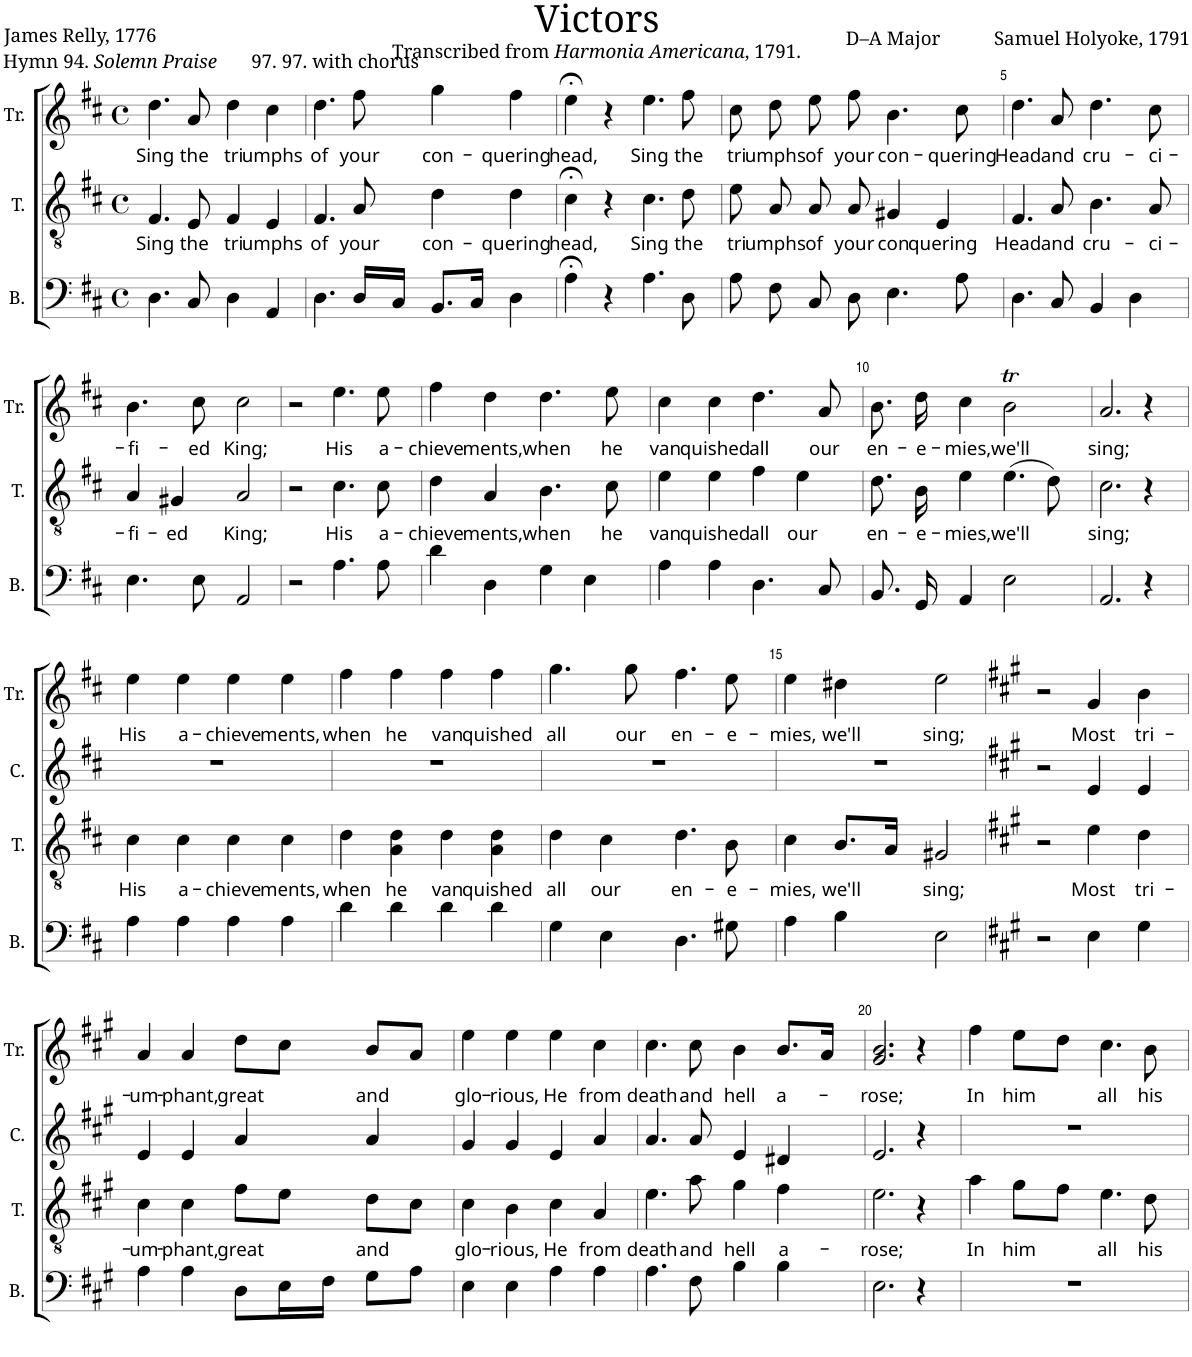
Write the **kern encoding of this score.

**kern	**kern	**text	**kern	**kern	**text
*part4	*part3	*part3	*part2	*part1	*part1
*staff4	*staff3	*staff3	*staff2	*staff1	*staff1
*I"B.	*I"T.	*	*I"C.	*I"Tr.	*
*I'B.	*I'T.	*	*I'C.	*I'Tr.	*
*	*	*	*stria5	*	*
*clefF4	*clefGv2	*	*clefG2	*clefG2	*
*k[f#c#]	*k[f#c#]	*	*k[f#c#]	*k[f#c#]	*
*M4/4	*M4/4	*	*M4/4	*M4/4	*
*met(c)	*met(c)	*	*met(c)	*met(c)	*
=1	=1	=1	=1	=1	=1
!	!	!LO:LY:b	!	!	!LO:LY:b
4.D\	4.F#/	Sing	1r	4.dd\	Sing
!	!	!LO:LY:b	!	!	!LO:LY:b
8C#/	8E/	the	.	8a/	the
!	!	!LO:LY:b	!	!	!LO:LY:b
4D\	4F#/	tri-	.	4dd\	tri-
!	!	!LO:LY:b	!	!	!LO:LY:b
4AA/	4E/	-umphs	.	4cc#\	-umphs
=2	=2	=2	=2	=2	=2
!	!	!LO:LY:b	!	!	!LO:LY:b
4.D\	4.F#/	of	1r	4.dd\	of
!	!	!LO:LY:b	!	!	!LO:LY:b
16D/LL	8A/	your	.	8ff#\	your
16C#/JJ	.	.	.	.	.
!	!	!LO:LY:b	!	!	!LO:LY:b
8.BB/L	4d\	con-	.	4gg\	con-
16C#/Jk	.	.	.	.	.
!	!	!LO:LY:b	!	!	!LO:LY:b
4D\	4d\	-quering	.	4ff#\	-quering
=3	=3	=3	=3	=3	=3
!	!	!LO:LY:b	!	!	!LO:LY:b
4A;<\	4c#;<\	head,	1r	4ee;<\	head,
4r	4r	.	.	4r	.
!	!	!LO:LY:b	!	!	!LO:LY:b
4.A\	4.c#\	Sing	.	4.ee\	Sing
!	!	!LO:LY:b	!	!	!LO:LY:b
8D\	8d\	the	.	8ff#\	the
=4	=4	=4	=4	=4	=4
!	!	!LO:LY:b	!	!	!LO:LY:b
8A\	8e\	tri-	1r	8cc#\	tri-
!	!	!LO:LY:b	!	!	!LO:LY:b
8F#\	8A/	-umphs	.	8dd\	-umphs
!	!	!LO:LY:b	!	!	!LO:LY:b
8C#/	8A/	of	.	8ee\	of
!	!	!LO:LY:b	!	!	!LO:LY:b
8D\	8A/	your	.	8ff#\	your
!	!	!LO:LY:b	!	!	!LO:LY:b
4.E\	4G#X/	con-	.	4.b\	con-
!	!	!LO:LY:b	!	!	!
.	4E/	-quering	.	.	.
!	!	!	!	!	!LO:LY:b
8A\	.	.	.	8cc#\	-quering
=5	=5	=5	=5	=5	=5
!	!	!LO:LY:b	!	!	!LO:LY:b
4.D\	4.F#/	Head	1r	4.dd\	Head
!	!	!LO:LY:b	!	!	!LO:LY:b
8C#/	8A/	and	.	8a/	and
!	!	!LO:LY:b	!	!	!LO:LY:b
4BB/	4.B\	cru-	.	4.dd\	cru-
4D\	.	.	.	.	.
!	!	!LO:LY:b	!	!	!LO:LY:b
.	8A/	-ci-	.	8cc#\	-ci-
!!LO:LB:g=z
=6	=6	=6	=6	=6	=6
!	!	!LO:LY:b	!	!	!LO:LY:b
4.E\	4A/	-fi-	1r	4.b\	-fi-
!	!	!LO:LY:b	!	!	!
.	4G#X/	-ed	.	.	.
!	!	!	!	!	!LO:LY:b
8E\	.	.	.	8cc#\	-ed
!	!	!LO:LY:b	!	!	!LO:LY:b
2AA/	2A/	King;	.	2cc#\	King;
=7	=7	=7	=7	=7	=7
2r	2r	.	1r	2r	.
!	!	!LO:LY:b	!	!	!LO:LY:b
4.A\	4.c#\	His	.	4.ee\	His
!	!	!LO:LY:b	!	!	!LO:LY:b
8A\	8c#\	a-	.	8ee\	a-
=8	=8	=8	=8	=8	=8
!	!	!LO:LY:b	!	!	!LO:LY:b
4d\	4d\	-chieve-	1r	4ff#\	-chieve-
!	!	!LO:LY:b	!	!	!LO:LY:b
4D\	4A/	-ments,	.	4dd\	-ments,
!	!	!LO:LY:b	!	!	!LO:LY:b
4G\	4.B\	when	.	4.dd\	when
4E\	.	.	.	.	.
!	!	!LO:LY:b	!	!	!LO:LY:b
.	8c#\	he	.	8ee\	he
=9	=9	=9	=9	=9	=9
!	!	!LO:LY:b	!	!	!LO:LY:b
4A\	4e\	van-	1r	4cc#\	van-
!	!	!LO:LY:b	!	!	!LO:LY:b
4A\	4e\	-quished	.	4cc#\	-quished
!	!	!LO:LY:b	!	!	!LO:LY:b
4.D\	4f#\	all	.	4.dd\	all
!	!	!LO:LY:b	!	!	!
.	4e\	our	.	.	.
!	!	!	!	!	!LO:LY:b
8C#/	.	.	.	8a/	our
=10	=10	=10	=10	=10	=10
!	!	!LO:LY:b	!	!	!LO:LY:b
8.BB/	8.d\	en-	1r	8.b\	en-
!	!	!LO:LY:b	!	!	!LO:LY:b
16GG/	16B\	-e-	.	16dd\	-e-
!	!	!LO:LY:b	!	!	!LO:LY:b
4AA/	4e\	-mies,	.	4cc#\	-mies,
!	!	!LO:LY:b	!	!	!LO:LY:b
2E\	(4.e\	we'll	.	2bT\	we'll
.	8d\)	.	.	.	.
=11	=11	=11	=11	=11	=11
!	!	!LO:LY:b	!	!	!LO:LY:b
2.AA/	2.c#\	sing;	1r	2.a/	sing;
4r	4r	.	.	4r	.
!!LO:LB:g=z
=12	=12	=12	=12	=12	=12
!	!	!LO:LY:b	!	!	!LO:LY:b
4A\	4c#\	His	1r	4ee\	His
!	!	!LO:LY:b	!	!	!LO:LY:b
4A\	4c#\	a-	.	4ee\	a-
!	!	!LO:LY:b	!	!	!LO:LY:b
4A\	4c#\	-chieve-	.	4ee\	-chieve-
!	!	!LO:LY:b	!	!	!LO:LY:b
4A\	4c#\	-ments,	.	4ee\	-ments,
=13	=13	=13	=13	=13	=13
!	!	!LO:LY:b	!	!	!LO:LY:b
4d\	4d\	when	1r	4ff#\	when
!	!	!LO:LY:b	!	!	!LO:LY:b
4d\	4A\ 4d\	he	.	4ff#\	he
!	!	!LO:LY:b	!	!	!LO:LY:b
4d\	4d\	van-	.	4ff#\	van-
!	!	!LO:LY:b	!	!	!LO:LY:b
4d\	4A\ 4d\	-quished	.	4ff#\	-quished
=14	=14	=14	=14	=14	=14
!	!	!LO:LY:b	!	!	!LO:LY:b
4G\	4d\	all	1r	4.gg\	all
!	!	!LO:LY:b	!	!	!
4E\	4c#\	our	.	.	.
!	!	!	!	!	!LO:LY:b
.	.	.	.	8gg\	our
!	!	!LO:LY:b	!	!	!LO:LY:b
4.D\	4.d\	en-	.	4.ff#\	en-
!	!	!LO:LY:b	!	!	!LO:LY:b
8G#X\	8B\	-e-	.	8ee\	-e-
=15	=15	=15	=15	=15	=15
!	!	!LO:LY:b	!	!	!LO:LY:b
4A\	4c#\	-mies,	1r	4ee\	-mies,
!	!	!LO:LY:b	!	!	!LO:LY:b
4B\	8.B/L	we'll	.	4dd#X\	we'll
.	16A/Jk	.	.	.	.
!	!	!LO:LY:b	!	!	!LO:LY:b
2E\	2G#X/	sing;	.	2ee\	sing;
=16	=16	=16	=16	=16	=16
*k[f#c#g#]	*k[f#c#g#]	*	*k[f#c#g#]	*k[f#c#g#]	*
2r	2r	.	2r	2r	.
!	!	!LO:LY:b	!	!	!LO:LY:b
4E\	4e\	Most	4e/	4g#/	Most
!	!	!LO:LY:b	!	!	!LO:LY:b
4G#\	4d\	tri-	4e/	4b\	tri-
!!LO:LB:g=z
=17	=17	=17	=17	=17	=17
!	!	!LO:LY:b	!	!	!LO:LY:b
4A\	4c#\	-um-	4e/	4a/	-um-
!	!	!LO:LY:b	!	!	!LO:LY:b
4A\	4c#\	-phant,	4e/	4a/	-phant,
!	!	!LO:LY:b	!	!	!LO:LY:b
8D\L	8f#\L	great	4a/	8dd\L	great
16E\L	8e\J	.	.	8cc#\J	.
16F#\JJ	.	.	.	.	.
!	!	!LO:LY:b	!	!	!LO:LY:b
8G#\L	8d\L	and	4a/	8b/L	and
8A\J	8c#\J	.	.	8a/J	.
=18	=18	=18	=18	=18	=18
!	!	!LO:LY:b	!	!	!LO:LY:b
4E\	4c#\	glo-	4g#/	4ee\	glo-
!	!	!LO:LY:b	!	!	!LO:LY:b
4E\	4B\	-rious,	4g#/	4ee\	-rious,
!	!	!LO:LY:b	!	!	!LO:LY:b
4A\	4c#\	He	4e/	4ee\	He
!	!	!LO:LY:b	!	!	!LO:LY:b
4A\	4A/	from	4a/	4cc#\	from
=19	=19	=19	=19	=19	=19
!	!	!LO:LY:b	!	!	!LO:LY:b
4.A\	4.e\	death	4.a/	4.cc#\	death
!	!	!LO:LY:b	!	!	!LO:LY:b
8F#\	8a\	and	8a/	8cc#\	and
!	!	!LO:LY:b	!	!	!LO:LY:b
4B\	4g#\	hell	4e/	4b\	hell
!	!	!LO:LY:b	!	!	!LO:LY:b
4B\	4f#\	a-	4d#X/	8.b/L	a-
.	.	.	.	16a/Jk	.
=20	=20	=20	=20	=20	=20
!	!	!LO:LY:b	!	!	!LO:LY:b
2.E\	2.e\	-rose;	2.e/	2.g#/ 2.b/	-rose;
4r	4r	.	4r	4r	.
=21	=21	=21	=21	=21	=21
!	!	!LO:LY:b	!	!	!LO:LY:b
1r	4a\	In	1r	4ff#\	In
!	!	!LO:LY:b	!	!	!LO:LY:b
.	8g#\L	him	.	8ee\L	him
.	8f#\J	.	.	8dd\J	.
!	!	!LO:LY:b	!	!	!LO:LY:b
.	4.e\	all	.	4.cc#\	all
!	!	!LO:LY:b	!	!	!LO:LY:b
.	8d\	his	.	8b\	his
=	=	=	=	=	=
*-	*-	*-	*-	*-	*-
